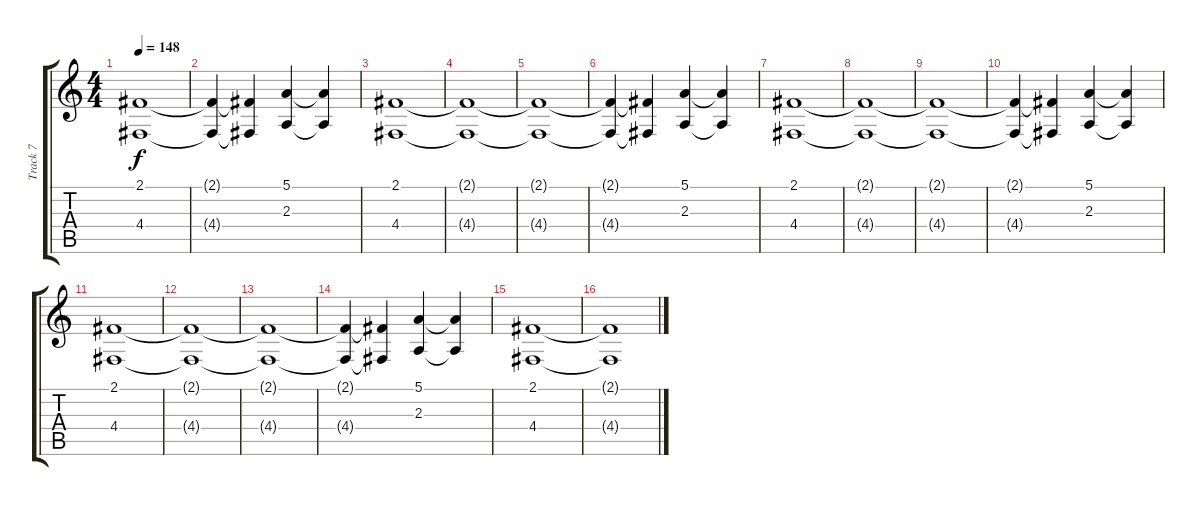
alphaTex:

\track ("Track 7" "Track 7") {instrument choiraahs}
\staff {score tabs}
\tuning (E4 B3 G3 D3 A2 E2) {hide}
\ts (4 4)
\tempo 148
\clef g2
\ks c
(2.1 4.4).1{dy f} |
(2.1{t} 4.4{t}).4 (2.1{t} 4.4{t}).4 (5.1 2.3).4 (5.1{t} 2.3{t}).4 |
(2.1 4.4).1 |
(2.1{t} 4.4{t}).1 |
(2.1{t} 4.4{t}).1 |
(2.1{t} 4.4{t}).4 (2.1{t} 4.4{t}).4 (5.1 2.3).4 (5.1{t} 2.3{t}).4 |
(2.1 4.4).1 |
(2.1{t} 4.4{t}).1 |
(2.1{t} 4.4{t}).1 |
(2.1{t} 4.4{t}).4 (2.1{t} 4.4{t}).4 (5.1 2.3).4 (5.1{t} 2.3{t}).4 |
(2.1 4.4).1 |
(2.1{t} 4.4{t}).1 |
(2.1{t} 4.4{t}).1 |
(2.1{t} 4.4{t}).4 (2.1{t} 4.4{t}).4 (5.1 2.3).4 (5.1{t} 2.3{t}).4 |
(2.1 4.4).1 |
(2.1{t} 4.4{t}).1
